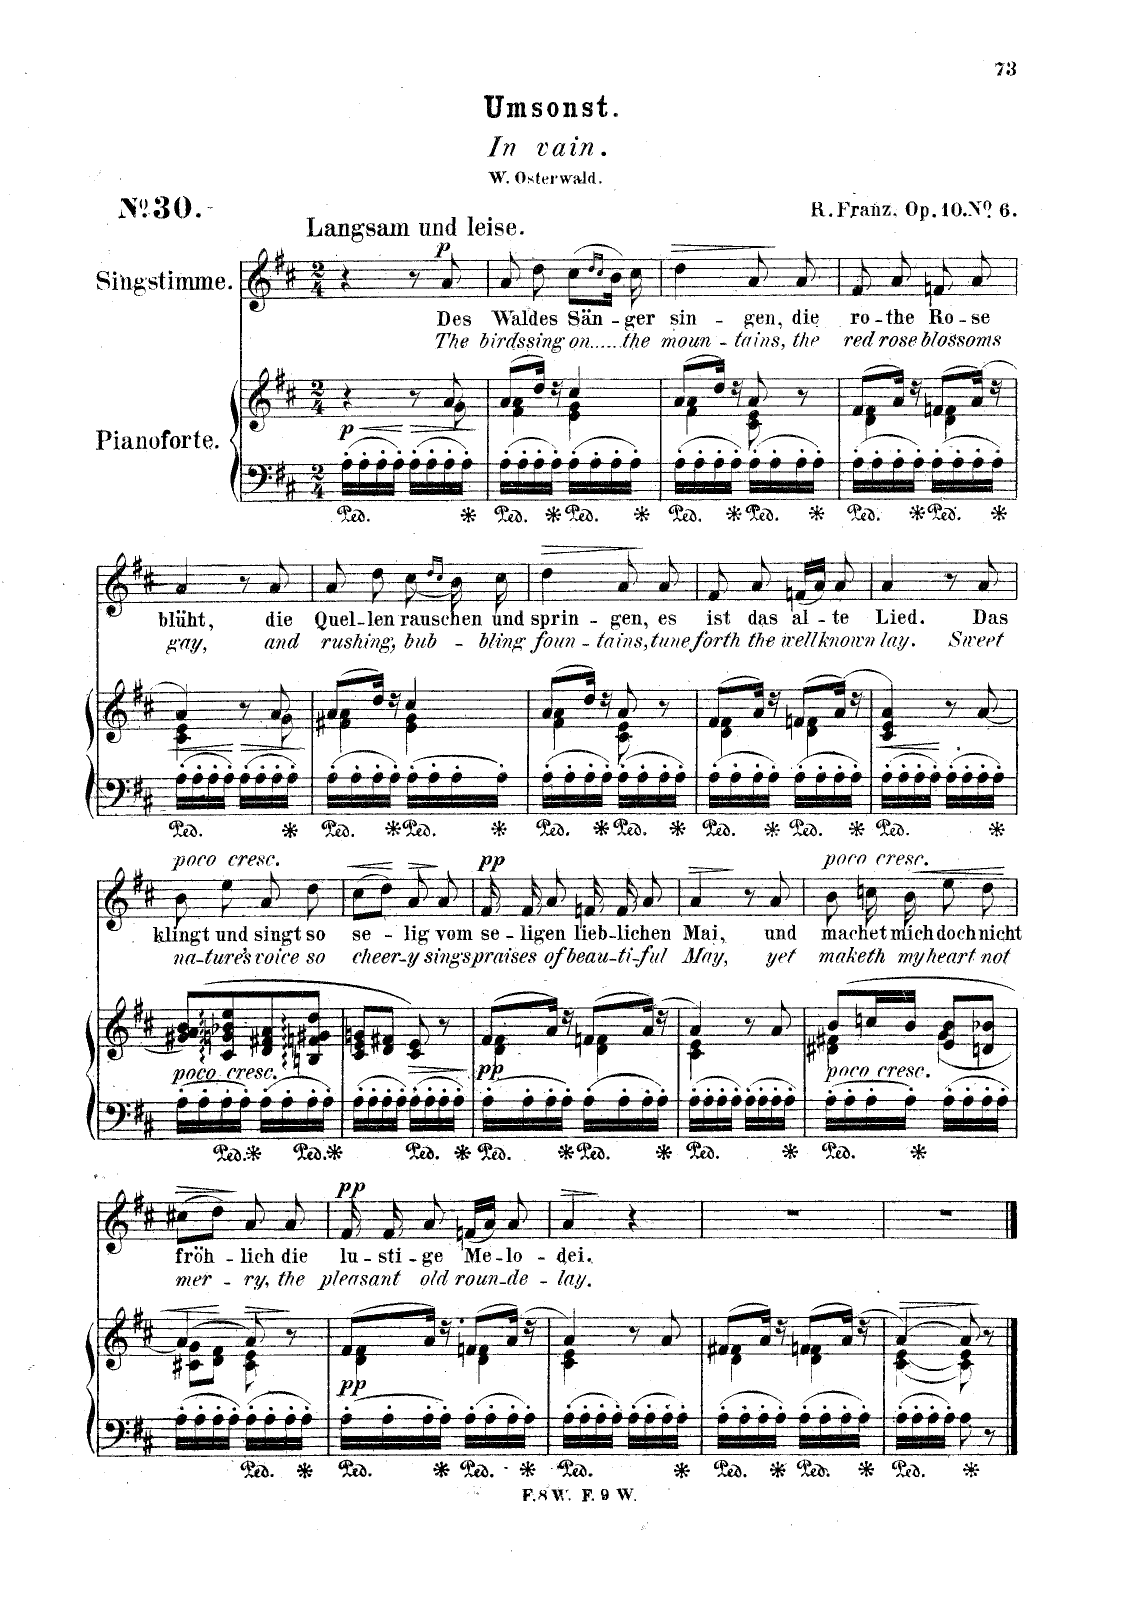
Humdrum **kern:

**kern	**kern	**dynam	**kern	**text	**text	**dynam
*part2	*part2	*part2	*part1	*part1	*part1	*part1
*staff3	*staff2	*staff2/3	*staff1	*staff1	*staff1	*staff1
*I"Pianoforte	*	*	*I"Singstimme Voice	*	*	*
*I'Pno	*	*	*	*	*	*
*clefF4	*clefG2	*	*clefG2	*	*	*
*k[f#c#]	*k[f#c#]	*	*k[f#c#]	*	*	*
*M2/4	*M2/4	*	*M2/4	*	*	*
=1	=1	=1	=1	=1	=1	=1
!	!	!	!LO:TX:a:B:t=Langsam und leise	!	!	!
!	!	!LO:HP:b	!	!	!	!
*	*^	*	*	*	*	*
!	!	!	!LO:DY:n=1:b	!	!	!	!
16A'\LL	4r	4ryy	< p	4r	.	.	.
16A'\	.	.	.	.	.	.	.
16A'\	.	.	.	.	.	.	.
16A'\JJ	.	.	.	.	.	.	.
!	!	!	!LO:HP:n=1:b	!	!	!	!
16A'\LL	8r	8ryy	[ >	8r	.	.	.
16A'\	.	.	.	.	.	.	.
!	!	!	!	!	!	!	!LO:DY:a
16A'\	8a/	8g\	.	8a/	Des	The	p
16A'\JJ	.	.	.	.	.	.	.
*	*v	*v	*	*	*	*	*
.	.	]	.	.	.	.
=2	=2	=2	=2	=2	=2	=2
*	*^	*	*	*	*	*
16A'\LL	(8a/L	4f#\ 4a\	.	8a/	Wal-	birds	.
16A'\	.	.	.	.	.	.	.
16A'\	16dd/Jk)	.	.	8dd\	-des	sing	.
16A'\JJ	16r	.	.	.	.	.	.
16A'\LL	4cc#/	4e\ 4g\	.	(8cc#\L	Sän-	on	.
16A'\	.	.	.	.	.	.	.
.	.	.	.	16qdd/LL	.	.	.
.	.	.	.	16qcc#/JJ	.	.	.
16A'\	.	.	.	16b\Jk	.	.	.
16A'\JJ	.	.	.	16cc#\)	-ger	the	.
=3	=3	=3	=3	=3	=3	=3	=3
!	!	!	!	!	!	!	!LO:HP:b
16A'\LL	(8a/L	4f#\ 4a\	.	4dd\	sin-	moun-	>
16A'\	.	.	.	.	.	.	.
16A'\	16dd/Jk)	.	.	.	.	.	.
16A'\JJ	16r	.	.	.	.	.	.
16A'\LL	8a/	8c#\ 8e\	.	8a/	-gen,	-tains,	.
16A'\	.	.	.	.	.	.	.
16A'\	8r	8ryy	.	8a/	die	the	]
16A'\JJ	.	.	.	.	.	.	.
=4	=4	=4	=4	=4	=4	=4	=4
16A'\LL	(8f#/L	4d\ 4f#\	.	8f#/	ro-	red	.
16A'\	.	.	.	.	.	.	.
16A'\	16a/Jk)	.	.	8a/	-te	rose	.
16A'\JJ	16r	.	.	.	.	.	.
16A'\LL	(8fn/L	4d\ 4f\	.	8fn/	Ro-	blos-	.
16A'\	.	.	.	.	.	.	.
16A'\	[16a/Jk)	.	.	8a/	-se	-soms	.
16A'\JJ	16r	.	.	.	.	.	.
=5	=5	=5	=5	=5	=5	=5	=5
!	!	!	!LO:HP:b	!	!	!	!
16A'\LL	4a/]	4c#\ 4e\	<	4a/	blüht,	gay,	.
16A'\	.	.	.	.	.	.	.
16A'\	.	.	.	.	.	.	.
16A'\JJ	.	.	.	.	.	.	.
!	!	!	!LO:HP:n=1:b	!	!	!	!
16A'\LL	8r	8ryy	[ >	8r	.	.	.
16A'\	.	.	.	.	.	.	.
16A'\	8a/	8g\	.	8a/	die	and	.
16A'\JJ	.	.	.	.	.	.	.
*	*v	*v	*	*	*	*	*
.	.	]	.	.	.	.
=6	=6	=6	=6	=6	=6	=6
*	*^	*	*	*	*	*
16A'\LL	(8a/L	4f#X\ 4a\	.	8a/	Quel-	rush-	.
16A'\	.	.	.	.	.	.	.
16A'\	16dd/Jk)	.	.	8dd\	-len	-ing,	.
16A'\JJ	16r	.	.	.	.	.	.
16A'\LL	4cc#/	4e\ 4g\	.	(<8cc#\	rau-	bub-	.
16A'\	.	.	.	.	.	.	.
.	.	.	.	16qdd/LL	.	.	.
.	.	.	.	16qcc#/JJ	.	.	.
16A'\	.	.	.	16b\)	-schen	.	.
16A'\JJ	.	.	.	16cc#\	und	-bling	.
=7	=7	=7	=7	=7	=7	=7	=7
!	!	!	!	!	!	!	!LO:HP:b
16A'\LL	(8a/L	4f#\ 4a\	.	4dd\	sprin-	foun-	>
16A'\	.	.	.	.	.	.	.
16A'\	16dd/Jk)	.	.	.	.	.	.
16A'\JJ	16r	.	.	.	.	.	.
16A'\LL	8a/	8c#\ 8e\	.	8a/	-gen,	-tains,	.
16A'\	.	.	.	.	.	.	.
16A'\	8r	8ryy	.	8a/	es	tune	]
16A'\JJ	.	.	.	.	.	.	.
=8	=8	=8	=8	=8	=8	=8	=8
16A'\LL	(8f#/L	4d\ 4f#\	.	8f#/	ist	forth	.
16A'\	.	.	.	.	.	.	.
16A'\	16a/Jk)	.	.	8a/	das	the	.
16A'\JJ	16r	.	.	.	.	.	.
16A'\LL	(8fn/L	4d\ 4f\	.	(16fn/LL	al-	well	.
16A'\	.	.	.	16a/JJ)	.	.	.
16A'\	[16a/Jk)	.	.	8a/	-te	known	.
16A'\JJ	16r	.	.	.	.	.	.
*	*v	*v	*	*	*	*	*
=9	=9	=9	=9	=9	=9	=9
16A'\LL	4c#/ 4e/ 4a/]	.	4a/	Lied.	lay.	.
16A'\	.	.	.	.	.	.
16A'\	.	.	.	.	.	.
16A'\JJ	.	.	.	.	.	.
16A'\LL	8r	.	8r	.	.	.
16A'\	.	.	.	.	.	.
16A'\	(8a/	.	8a/	Das	Sweet	.
16A'\JJ	.	.	.	.	.	.
=10	=10	=10	=10	=10	=10	=10
!	!	!	!LO:TX:a:i:t=poco cresc.	!	!	!
!	!LO:TX:b:i:t=poco cresc.	!	!	!	!	!
16A'\LL	(8g#X/ 8a/ 8b/L)	.	8b\	klingt	na-	.
16A'\	.	.	.	.	.	.
16A'\	8c#/: 8gn/: 8b-X/: 8ee/:	.	8ee\	und	-ture’s	.
16A'\JJ	.	.	.	.	.	.
16A'\LL	8d/ 8f#X/ 8a/	.	8a/	singt	voice	.
16A'\	.	.	.	.	.	.
16A'\	8Bn/: 8fn/: 8g#X/: 8dd/:J	.	8dd\	so	so	.
16A'\JJ	.	.	.	.	.	.
=11	=11	=11	=11	=11	=11	=11
!	!	!	!	!	!	!LO:HP:b
16A'\LL	8c#/ 8e/ 8gn/L	.	(8cc#\L	se-	cheer-	<
16A'\	.	.	.	.	.	.
16A'\	8d/ 8f#X/J	.	8dd\J)	.	.	.
16A'\JJ	.	.	.	.	.	.
!	!	!LO:HP:b	!	!	!	!LO:HP:n=1:b
16A'\LL	8c#/ 8e/)	>	8a/	-lig	-y	[ >
16A'\	.	.	.	.	.	.
16A'\	8r	.	8a/	vom	sings	]
16A'\JJ	.	.	.	.	.	.
.	.	]	.	.	.	.
=12	=12	=12	=12	=12	=12	=12
*	*^	*	*	*	*	*
!	!	!	!LO:DY:b	!	!	!	!LO:DY:a
16A'\LL	(8f#/L	4d\ 4f#\	pp	16f#/	se-	prais-	pp
16A'\	.	.	.	16f#/	-lig-	-es	.
16A'\	16a/Jk)	.	.	8a/	-en	of	.
16A'\JJ	16r	.	.	.	.	.	.
16A'\LL	(8fn/L	4d\ 4f\	.	16fn/	lieb-	beau-	.
16A'\	.	.	.	16f/	-lich-	-ti-	.
16A'\	[16a/Jk)	.	.	8a/	-en	-ful	.
16A'\JJ	16r	.	.	.	.	.	.
=13	=13	=13	=13	=13	=13	=13	=13
!	!	!	!	!	!	!	!LO:HP:b
16A'\LL	4a/]	4c#\ 4e\	.	4a/	Mai,	May,	>
16A'\	.	.	.	.	.	.	.
16A'\	.	.	.	.	.	.	.
16A'\JJ	.	.	.	.	.	.	.
16A'\LL	8r	4ryy	.	8r	.	.	]
16A'\	.	.	.	.	.	.	.
16A'\	8a/	.	.	8a/	und	yet	.
16A'\JJ	.	.	.	.	.	.	.
=14	=14	=14	=14	=14	=14	=14	=14
!	!	!	!	!LO:TX:a:i:t=poco cresc.	!	!	!
!	!LO:TX:b:i:t=poco cresc.	!	!	!	!	!	!
16A'\LL	(8b/L	4d#X\ 4f#X\	.	8b\	ma-	mak-	.
16A'\	.	.	.	.	.	.	.
16A'\	16ccn/L	.	.	16ccn\	-chet	-eth	.
16A'\JJ	16b/JJ	.	.	16b\	mich	my	.
16A'\LL	8e/ 8b/L	(4g\	.	8ee\	doch	heart	.
16A'\	.	.	.	.	.	.	.
16A'\	8dn/ 8b-X/J)	.	.	8dd\	nicht	not	.
16A'\JJ	.	.	.	.	.	.	.
=15	=15	=15	=15	=15	=15	=15	=15
!	!	!	!LO:HP:b	!	!	!	!LO:HP:b
16A'\LL	[4a/)	8c#X\ 8g\L	<	(8cc#X\L	fröh-	mer-	>
16A'\	.	.	.	.	.	.	.
16A'\	.	8d\ 8f#\J	.	8dd\J)	.	.	.
16A'\JJ	.	.	.	.	.	.	.
!	!	!	!LO:HP:n=1:b	!	!	!	!
16A'\LL	8a/]	8c#\ 8e\	[ >	8a/	-lich	-ry,	]
16A'\	.	.	.	.	.	.	.
16A'\	8r	8ryy	]	8a/	die	the	.
16A'\JJ	.	.	.	.	.	.	.
=16	=16	=16	=16	=16	=16	=16	=16
!	!	!	!LO:DY:b	!	!	!	!LO:DY:a
16A'\LL	(8f#/L	4d\ 4f#\	pp	16f#/	lu-	pleas-	pp
16A'\	.	.	.	16f#/	-sti-	-ant	.
16A'\	16a/Jk)	.	.	8a/	-ge	old	.
16A'\JJ	16r	.	.	.	.	.	.
16A'\LL	(8fn/L	4d\ 4f\	.	(16fn/LL	Me-	roun-	.
16A'\	.	.	.	16a/JJ)	.	.	.
16A'\	[16a/Jk)	.	.	8a/	-lo-	-de-	.
16A'\JJ	16r	.	.	.	.	.	.
=17	=17	=17	=17	=17	=17	=17	=17
!	!	!	!	!	!	!	!LO:HP:b
16A'\LL	4a/]	4c#\ 4e\	.	4a/	-dei.	-lay.	>
16A'\	.	.	.	.	.	.	.
16A'\	.	.	.	.	.	.	.
16A'\JJ	.	.	.	.	.	.	.
16A'\LL	8r	4ryy	.	4r	.	.	]
16A'\	.	.	.	.	.	.	.
16A'\	8a/	.	.	.	.	.	.
16A'\JJ	.	.	.	.	.	.	.
=18	=18	=18	=18	=18	=18	=18	=18
16A'\LL	(8f#X/L	4d\ 4f#\	.	2r	.	.	.
16A'\	.	.	.	.	.	.	.
16A'\	16a/Jk)	.	.	.	.	.	.
16A'\JJ	16r	.	.	.	.	.	.
16A'\LL	(8fn/L	4d\ 4f\	.	.	.	.	.
16A'\	.	.	.	.	.	.	.
16A'\	[16a/Jk)	.	.	.	.	.	.
16A'\JJ	16r	.	.	.	.	.	.
=19	=19	=19	=19	=19	=19	=19	=19
!	!	!	!LO:HP:b	!	!	!	!
16A'\LL	4a/_	[4c#\ [4e\	>	2r	.	.	.
16A'\	.	.	.	.	.	.	.
16A'\	.	.	.	.	.	.	.
16A'\JJ	.	.	.	.	.	.	.
8A\	8a/]	8c#\] 8e\]	.	.	.	.	.
8r	8r	8ryy	]	.	.	.	.
*	*v	*v	*	*	*	*	*
==	==	==	==	==	==	==
*-	*-	*-	*-	*-	*-	*-
